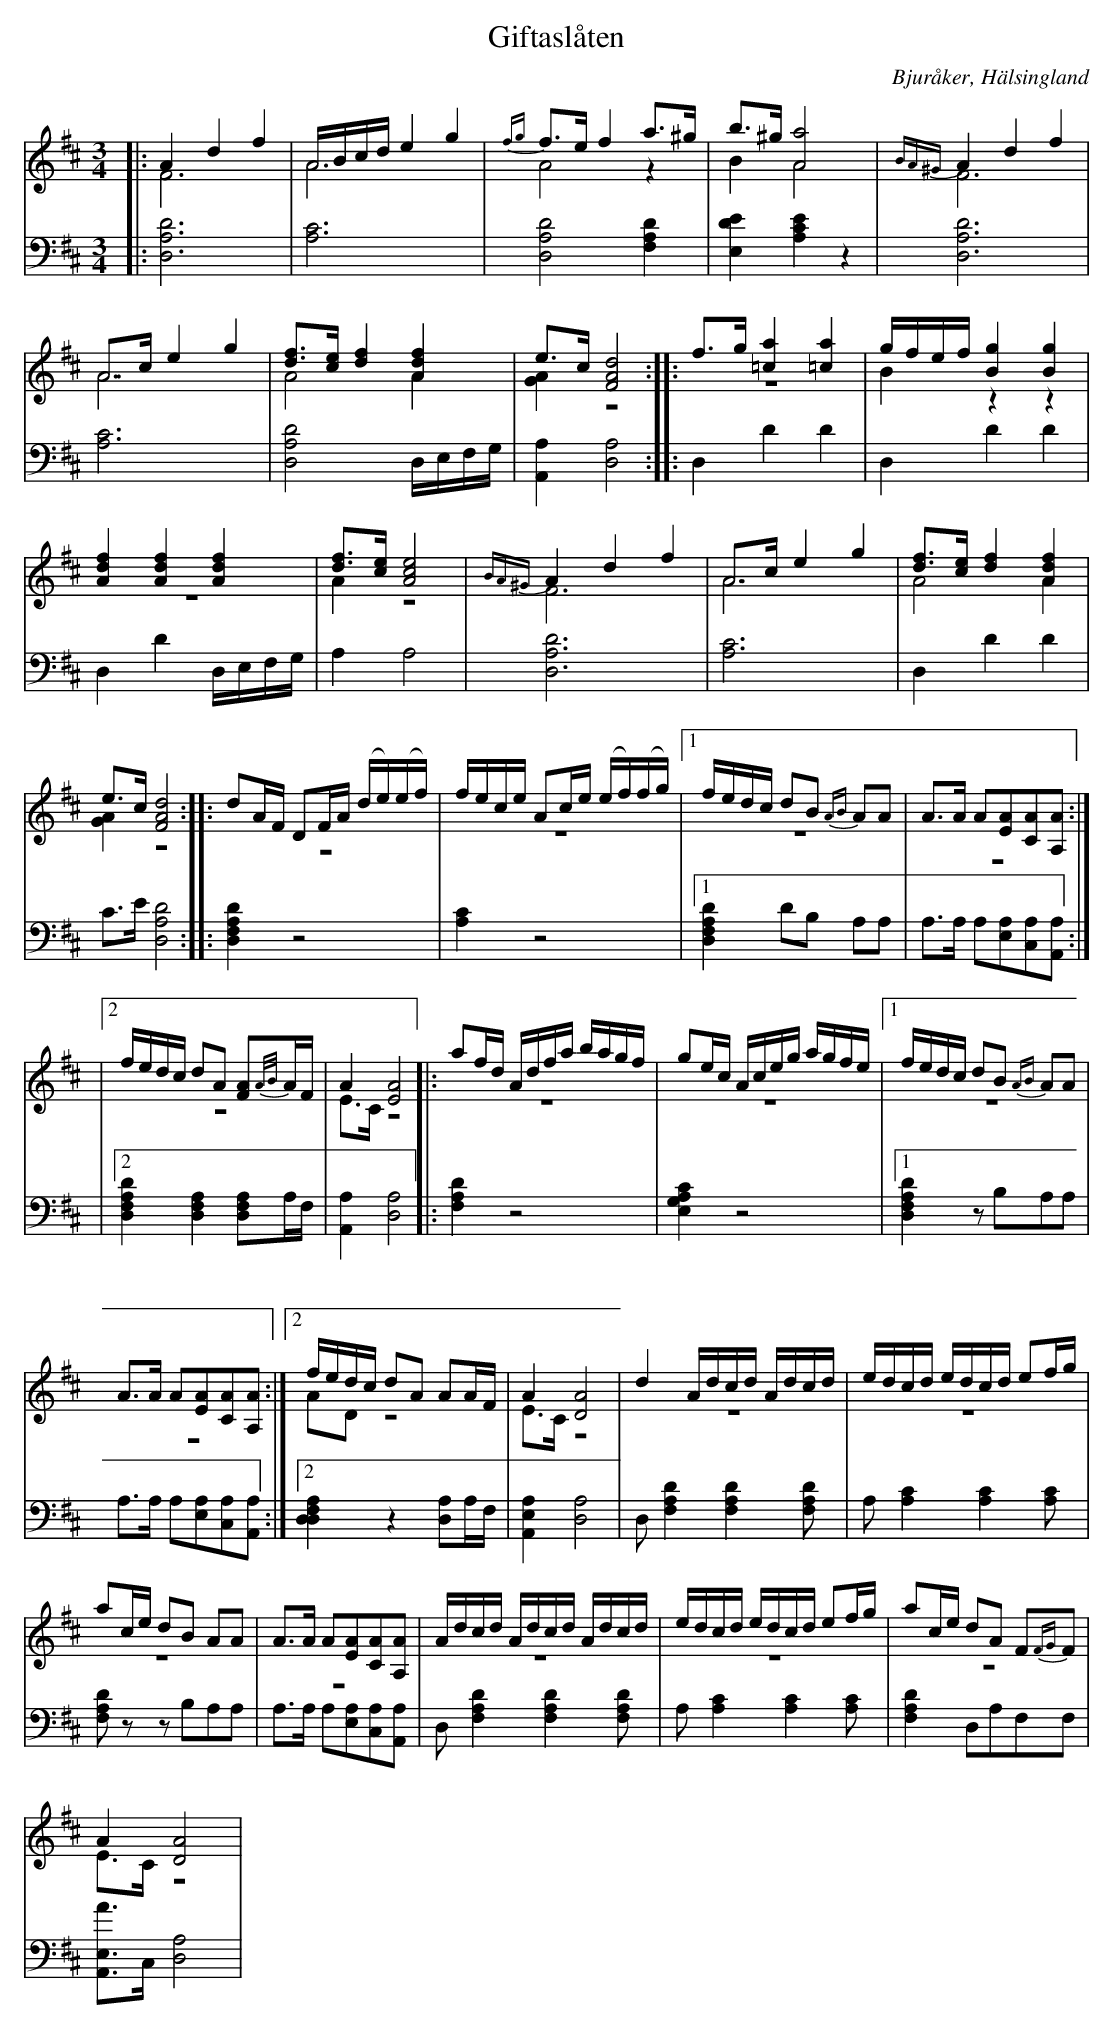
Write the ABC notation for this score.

X:1
T: Giftaslåten
O: Bjuråker, Hälsingland
M: 3/4
L: 1/8
K: D
V:1
V:2 merge
V:3
V:1
|: A2 d2 f2|A/B/c/d/ e2 g2|{fg}f>e f2 a>^g |b>^g [A4a4]|{BA^G}A2 d2 f2|
A>c e2 g2|[df]>[ce] [d2f2] [A2d2f2]| e>c [F4A4d4]:||:f>g [=c2a2] [=c2a2]|g/f/e/f/ [B2g2] [B2g2]|
[A2d2f2] [A2d2f2] [A2d2f2] |[df]>[ce] [A4c4e4]|{BA^G}A2 d2 f2|A>c e2 g2|[df]>[ce] [d2f2] [A2d2f2]|
e>c [F4A4d4]:||:dA/F/ DF/A/ (d/e/)(e/f/)|f/e/c/e/ Ac/e/ (e/f/)(f/g/)|1 f/e/d/c/ dB {AB}AA|A>A A[EA][CA][A,A]:|
|2 f/e/d/c/ dA [FA]{A/B/}A/F/|A2 [E4A4]|:af/d/ A/d/f/a/ b/a/g/f/|ge/c/ A/c/e/g/ a/g/f/e/|1 f/e/d/c/ dB {AB}AA|
A>A A[EA][CA][A,A]:|2 f/e/d/c/ dA AA/F/| A2 [D4A4]| d2 A/d/c/d/ A/d/c/d/|e/d/c/d/ e/d/c/d/ ef/g/|
ac/e/ dB AA|A>A A[EA][CA][A,A]| A/d/c/d/ A/d/c/d/ A/d/c/d/|e/d/c/d/ e/d/c/d/ ef/g/| ac/e/ dA F{FG}F|
A2 [D4A4]|
V:2
|: F6| A6|A4 z2|B2 A4|F6|
A6|A4 A2|[G2A2] z4:||:z6|B2 z2 z2|
z6|A2 z4|F6|A6|A4 A2|
[G2A2] z4:||:z6|z6|1 z6|z6:|
|2 z6|E>C z4||:z6|z6|1 z6|
z6:|2 AD z4|E>C z4|z6|z6|
z6|z6|z6|z6|z6|
E>C z4|
V:3 clef=bass
|: [D,6A,6D6]| [A,6C6]|[D,4A,4D4] [F,2A,2D2]|[E,2D2E2] [A,2C2E2] z2|[D,6A,6D6]|
[A,6C6]|[D,4A,4D4] D,/E,/F,/G,/|[A,,2A,2] [D,4A,4] :||:D,2 D2 D2|D,2 D2 D2|
D,2 D2 D,/E,/F,/G,/|A,2 A,4|[D,6A,6D6]|[A,6C6]| D,2 D2 D2|
C>E [D,4A,4D4] :||:[D,2F,2A,2D2] z4|[A,2C2] z4|1 [D,2F,2A,2D2] DB, A,A,|A,>A, A,[E,A,][C,A,][A,,A,]:|
|2 [D,2F,2A,2D2] [D,2F,2A,2] [D,F,A,]A,/F,/ |[A,,2A,2][D,4A,4]||:[F,2A,2D2] z4|[E,2G,2A,2C2] z4|1 [D,2F,2A,2D2] zB,A,A,|
A,>A, A,[E,A,][C,A,][A,,A,]:|2 [D,2F,2A,2D,2] z2 [D,A,]A,/F,/| [A,,2E,2A,2] [D,4A,4]|D, [F,2A,2D2] [F,2A,2D2] [F,A,D]|A, [A,2C2] [A,2C2] [A,C] |
[F,A,D] zz B,A,A,|A,>A, A,[E,A,][C,A,][A,,A,]|D, [F,2A,2D2] [F,2A,2D2] [F,A,D]|A, [A,2C2] [A,2C2] [A,C] |[F,2A,2D2] D,A,F,F,|
[A,,E,A]>C, [D,4A,4]|
